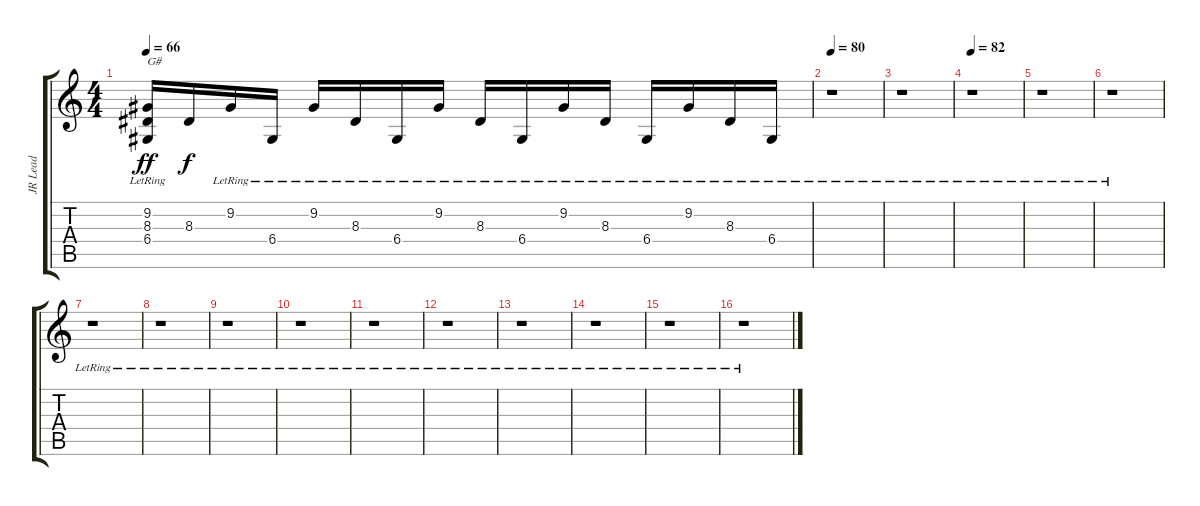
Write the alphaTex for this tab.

\track ("JR Lead" "JR Lead") {instrument lead2sawtooth}
\staff {score tabs}
\tuning (E4 B3 G3 D3 A2 E2) {hide}
\ts (4 4)
\tempo 66
\clef g2
\ks c
(9.2 8.3 6.4{lr}).16{txt "G#" dy ff} 8.3.16{dy f} 9.2{lr}.16 6.4{lr}.16 9.2{lr}.16 8.3{lr}.16 6.4{lr}.16 9.2{lr}.16 8.3{lr}.16 6.4{lr}.16 9.2{lr}.16 8.3{lr}.16 6.4{lr}.16 9.2{lr}.16 8.3{lr}.16 6.4{lr}.16 |
\tempo 80
r.1 |
r.1 |
\tempo 82
r.1 |
r.1 |
r.1 |
r.1 |
r.1 |
r.1 |
r.1 |
r.1 |
r.1 |
r.1 |
r.1 |
r.1 |
r.1
